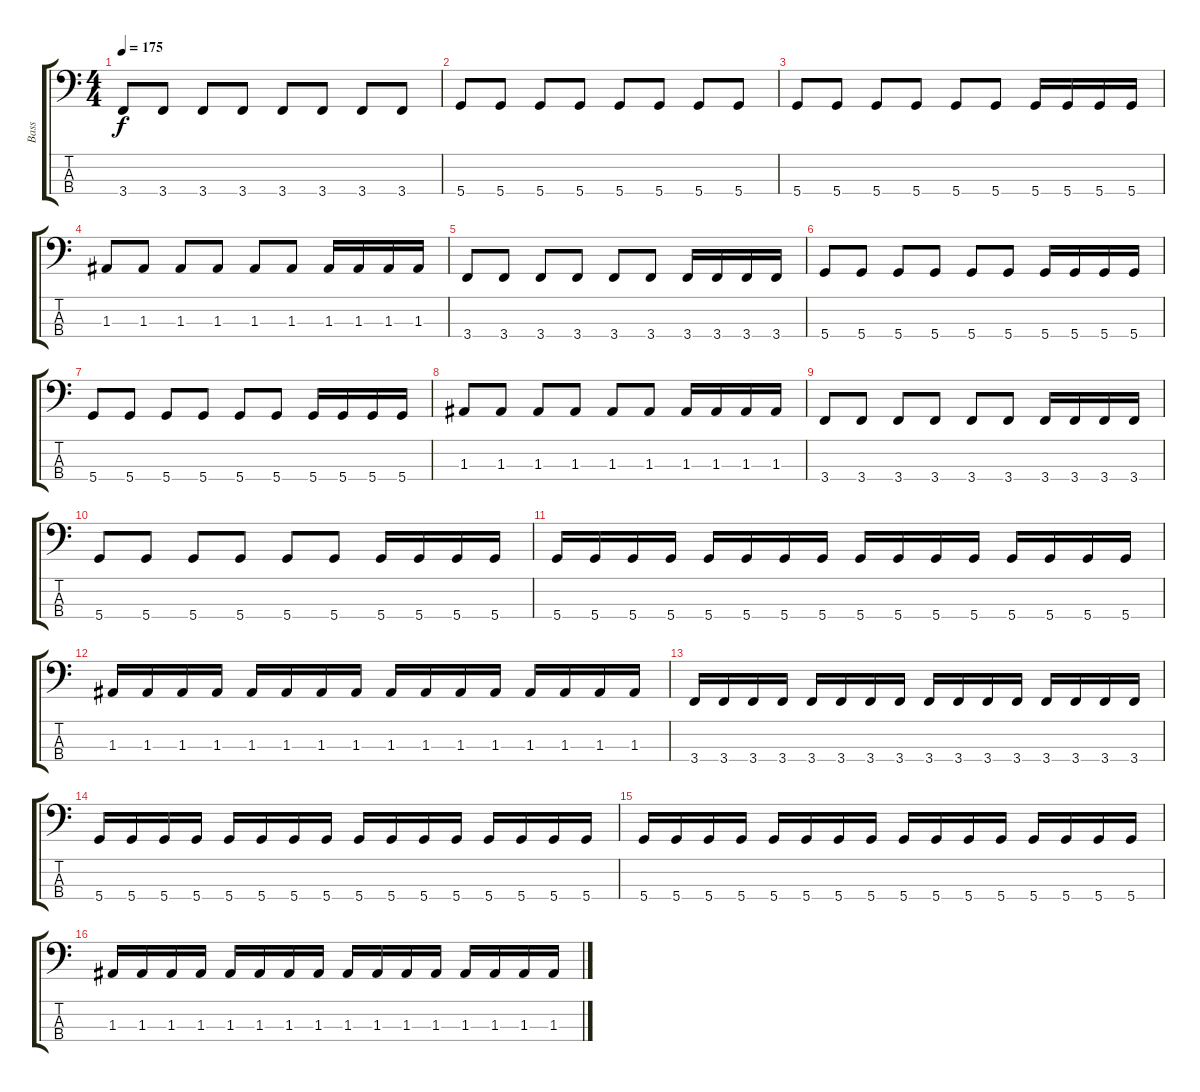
\track ("Bass" "Bass") {instrument electricbasspick}
\staff {score tabs}
\tuning (G2 D2 A1 D1) {hide}
\ts (4 4)
\tempo 175
\clef f4
\ks c
3.4.8{dy f} 3.4.8 3.4.8 3.4.8 3.4.8 3.4.8 3.4.8 3.4.8 |
5.4.8 5.4.8 5.4.8 5.4.8 5.4.8 5.4.8 5.4.8 5.4.8 |
5.4.8 5.4.8 5.4.8 5.4.8 5.4.8 5.4.8 5.4.16 5.4.16 5.4.16 5.4.16 |
1.3.8 1.3.8 1.3.8 1.3.8 1.3.8 1.3.8 1.3.16 1.3.16 1.3.16 1.3.16 |
3.4.8 3.4.8 3.4.8 3.4.8 3.4.8 3.4.8 3.4.16 3.4.16 3.4.16 3.4.16 |
5.4.8 5.4.8 5.4.8 5.4.8 5.4.8 5.4.8 5.4.16 5.4.16 5.4.16 5.4.16 |
5.4.8 5.4.8 5.4.8 5.4.8 5.4.8 5.4.8 5.4.16 5.4.16 5.4.16 5.4.16 |
1.3.8 1.3.8 1.3.8 1.3.8 1.3.8 1.3.8 1.3.16 1.3.16 1.3.16 1.3.16 |
3.4.8 3.4.8 3.4.8 3.4.8 3.4.8 3.4.8 3.4.16 3.4.16 3.4.16 3.4.16 |
5.4.8 5.4.8 5.4.8 5.4.8 5.4.8 5.4.8 5.4.16 5.4.16 5.4.16 5.4.16 |
5.4.16 5.4.16 5.4.16 5.4.16 5.4.16 5.4.16 5.4.16 5.4.16 5.4.16 5.4.16 5.4.16 5.4.16 5.4.16 5.4.16 5.4.16 5.4.16 |
1.3.16 1.3.16 1.3.16 1.3.16 1.3.16 1.3.16 1.3.16 1.3.16 1.3.16 1.3.16 1.3.16 1.3.16 1.3.16 1.3.16 1.3.16 1.3.16 |
3.4.16 3.4.16 3.4.16 3.4.16 3.4.16 3.4.16 3.4.16 3.4.16 3.4.16 3.4.16 3.4.16 3.4.16 3.4.16 3.4.16 3.4.16 3.4.16 |
5.4.16 5.4.16 5.4.16 5.4.16 5.4.16 5.4.16 5.4.16 5.4.16 5.4.16 5.4.16 5.4.16 5.4.16 5.4.16 5.4.16 5.4.16 5.4.16 |
5.4.16 5.4.16 5.4.16 5.4.16 5.4.16 5.4.16 5.4.16 5.4.16 5.4.16 5.4.16 5.4.16 5.4.16 5.4.16 5.4.16 5.4.16 5.4.16 |
1.3.16 1.3.16 1.3.16 1.3.16 1.3.16 1.3.16 1.3.16 1.3.16 1.3.16 1.3.16 1.3.16 1.3.16 1.3.16 1.3.16 1.3.16 1.3.16
